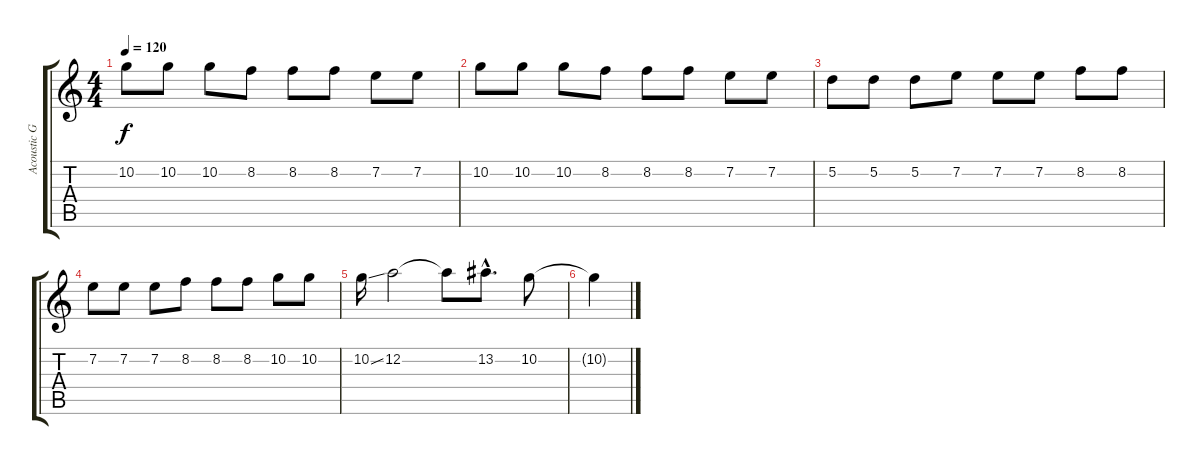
\track ("Acoustic Guitar IV (nylon)" "Acoustic G") {instrument acousticguitarnylon}
\staff {score tabs}
\tuning (D4 A3 F3 C3 G2 D2) {hide}
\ts (4 4)
\tempo 120
\clef g2
\ks c
10.2.8{dy f} 10.2.8 10.2.8 8.2.8 8.2.8 8.2.8 7.2.8 7.2.8 |
10.2.8 10.2.8 10.2.8 8.2.8 8.2.8 8.2.8 7.2.8 7.2.8 |
5.2.8 5.2.8 5.2.8 7.2.8 7.2.8 7.2.8 8.2.8 8.2.8 |
7.2.8 7.2.8 7.2.8 8.2.8 8.2.8 8.2.8 10.2.8 10.2.8 |
10.2{ss}.16 12.2.2 12.2{t}.8 13.2{hac}.8{d} 10.2.8 |
10.2{t}.4
